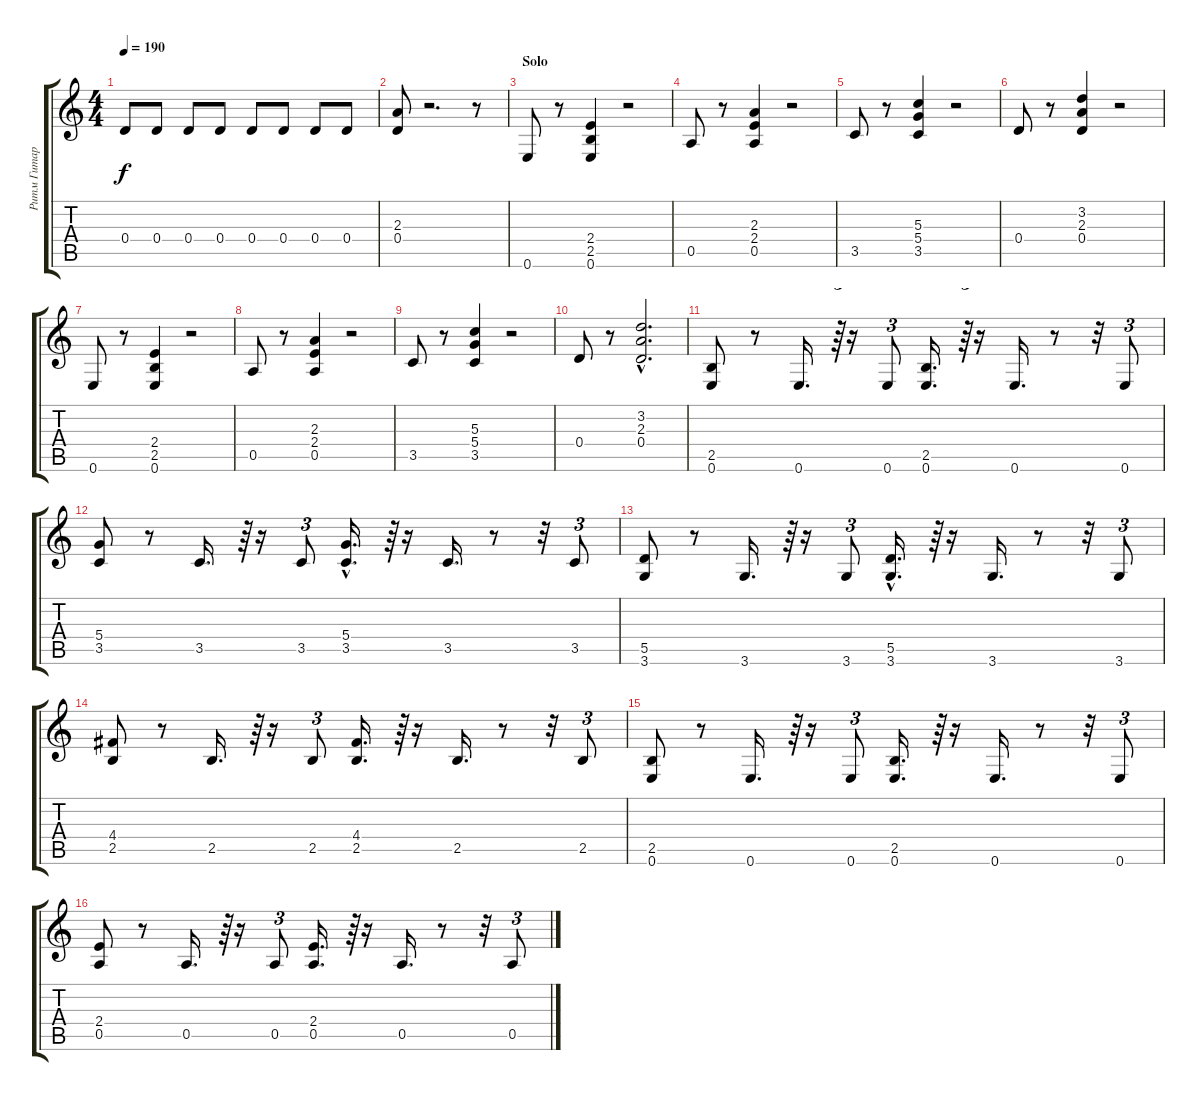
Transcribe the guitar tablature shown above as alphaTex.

\track ("Ритм Гитара" "Ритм Гитар") {instrument overdrivenguitar}
\staff {score tabs}
\tuning (E4 B3 G3 D3 A2 E2) {hide}
\ts (4 4)
\tempo 190
\clef g2
\ks c
0.4.8{dy f} 0.4.8 0.4.8 0.4.8 0.4.8 0.4.8 0.4.8 0.4.8 |
(2.3 0.4).8 r.2{d} r.8 |
\section ("" "Solo")
0.6.8 r.8 (2.4 2.5 0.6).4 r.2 |
0.5.8 r.8 (2.3 2.4 0.5).4 r.2 |
3.5.8 r.8 (5.3 5.4 3.5).4 r.2 |
0.4.8 r.8 (3.2 2.3 0.4).4 r.2 |
0.6.8 r.8 (2.4 2.5 0.6).4 r.2 |
0.5.8 r.8 (2.3 2.4 0.5).4 r.2 |
3.5.8 r.8 (5.3 5.4 3.5).4 r.2 |
0.4.8 r.8 (3.2{hac} 2.3{hac} 0.4{hac}).2{d} |
(2.5 0.6).8 r.8 0.6.16{d} r.64{tu (3 2)} r.16 0.6.8{tu (3 2)} (2.5 0.6).16{d} r.64{tu (3 2)} r.16 0.6.16{d} r.8 r.32 0.6.8{tu (3 2)} |
(5.4 3.5).8 r.8 3.5.16{d} r.64{tu (3 2)} r.16 3.5.8{tu (3 2)} (5.4{hac} 3.5).16{d} r.64{tu (3 2)} r.16 3.5.16{d} r.8 r.32 3.5.8{tu (3 2)} |
(5.5 3.6).8 r.8 3.6.16{d} r.64{tu (3 2)} r.16 3.6.8{tu (3 2)} (5.5{hac} 3.6).16{d} r.64{tu (3 2)} r.16 3.6.16{d} r.8 r.32 3.6.8{tu (3 2)} |
(4.4 2.5).8 r.8 2.5.16{d} r.64{tu (3 2)} r.16 2.5.8{tu (3 2)} (4.4 2.5).16{d} r.64{tu (3 2)} r.16 2.5.16{d} r.8 r.32 2.5.8{tu (3 2)} |
(2.5 0.6).8 r.8 0.6.16{d} r.64{tu (3 2)} r.16 0.6.8{tu (3 2)} (2.5 0.6).16{d} r.64{tu (3 2)} r.16 0.6.16{d} r.8 r.32 0.6.8{tu (3 2)} |
(2.4 0.5).8 r.8 0.5.16{d} r.64{tu (3 2)} r.16 0.5.8{tu (3 2)} (2.4 0.5).16{d} r.64{tu (3 2)} r.16 0.5.16{d} r.8 r.32 0.5.8{tu (3 2)}
